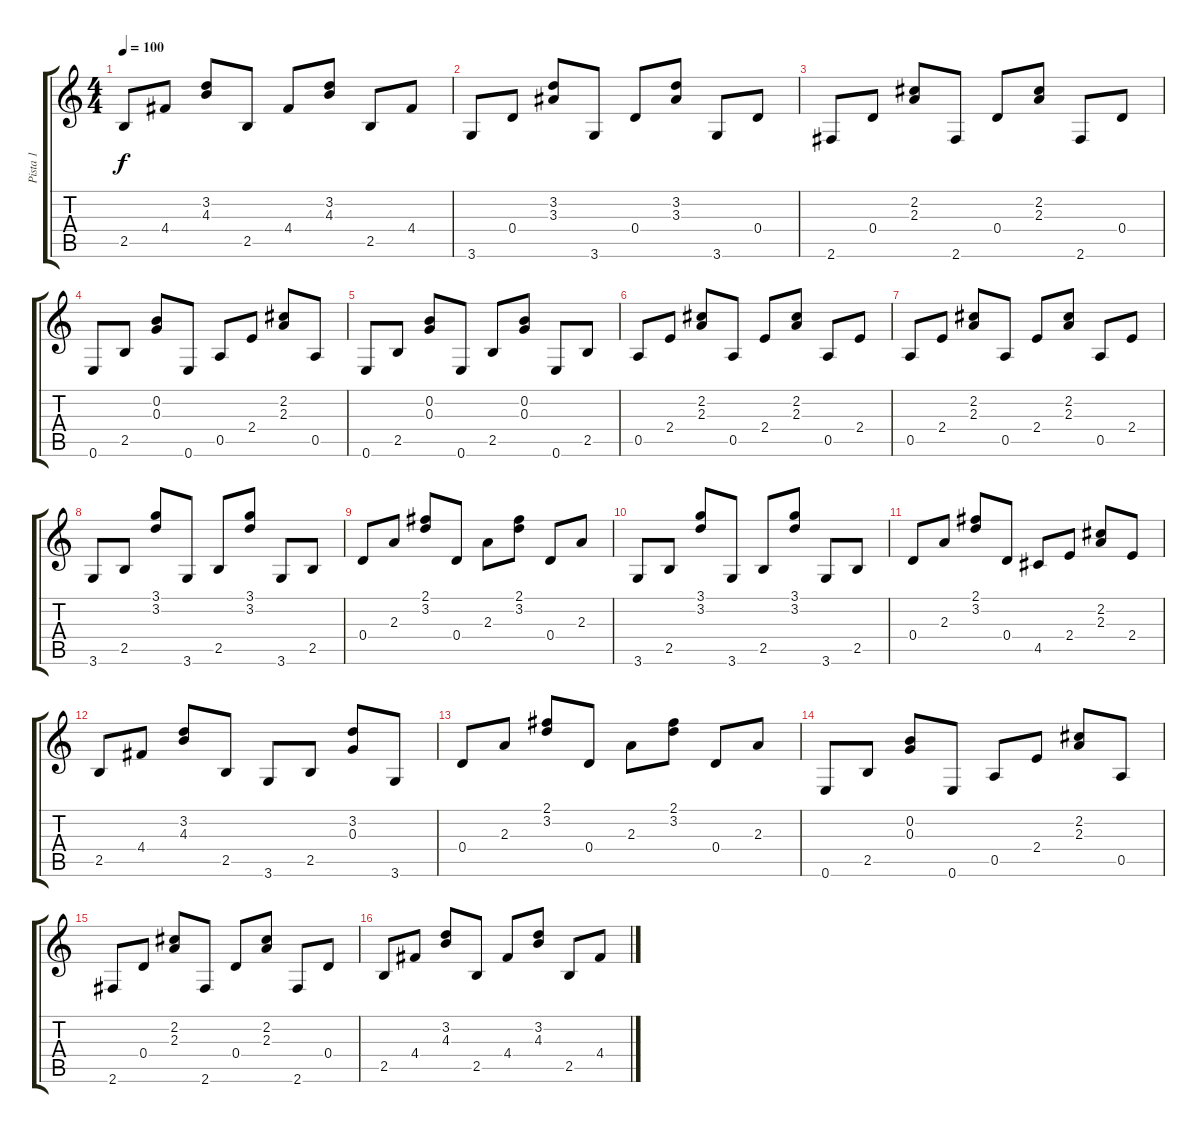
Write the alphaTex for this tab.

\track ("Pista 1" "Pista 1") {instrument acousticguitarnylon}
\staff {score tabs}
\tuning (E4 B3 G3 D3 A2 E2) {hide}
\ts (4 4)
\tempo 100
\clef g2
\ks c
2.5.8{dy f} 4.4.8 (3.2 4.3).8 2.5.8 4.4.8 (3.2 4.3).8 2.5.8 4.4.8 |
3.6.8 0.4.8 (3.2 3.3).8 3.6.8 0.4.8 (3.2 3.3).8 3.6.8 0.4.8 |
2.6.8 0.4.8 (2.2 2.3).8 2.6.8 0.4.8 (2.2 2.3).8 2.6.8 0.4.8 |
0.6.8 2.5.8 (0.2 0.3).8 0.6.8 0.5.8 2.4.8 (2.2 2.3).8 0.5.8 |
0.6.8 2.5.8 (0.2 0.3).8 0.6.8 2.5.8 (0.2 0.3).8 0.6.8 2.5.8 |
0.5.8 2.4.8 (2.2 2.3).8 0.5.8 2.4.8 (2.2 2.3).8 0.5.8 2.4.8 |
0.5.8 2.4.8 (2.2 2.3).8 0.5.8 2.4.8 (2.2 2.3).8 0.5.8 2.4.8 |
3.6.8 2.5.8 (3.1 3.2).8 3.6.8 2.5.8 (3.1 3.2).8 3.6.8 2.5.8 |
0.4.8 2.3.8 (2.1 3.2).8 0.4.8 2.3.8 (2.1 3.2).8 0.4.8 2.3.8 |
3.6.8 2.5.8 (3.1 3.2).8 3.6.8 2.5.8 (3.1 3.2).8 3.6.8 2.5.8 |
0.4.8 2.3.8 (2.1 3.2).8 0.4.8 4.5.8 2.4.8 (2.2 2.3).8 2.4.8 |
2.5.8 4.4.8 (3.2 4.3).8 2.5.8 3.6.8 2.5.8 (3.2 0.3).8 3.6.8 |
0.4.8 2.3.8 (2.1 3.2).8 0.4.8 2.3.8 (2.1 3.2).8 0.4.8 2.3.8 |
0.6.8 2.5.8 (0.2 0.3).8 0.6.8 0.5.8 2.4.8 (2.2 2.3).8 0.5.8 |
2.6.8 0.4.8 (2.2 2.3).8 2.6.8 0.4.8 (2.2 2.3).8 2.6.8 0.4.8 |
2.5.8 4.4.8 (3.2 4.3).8 2.5.8 4.4.8 (3.2 4.3).8 2.5.8 4.4.8
